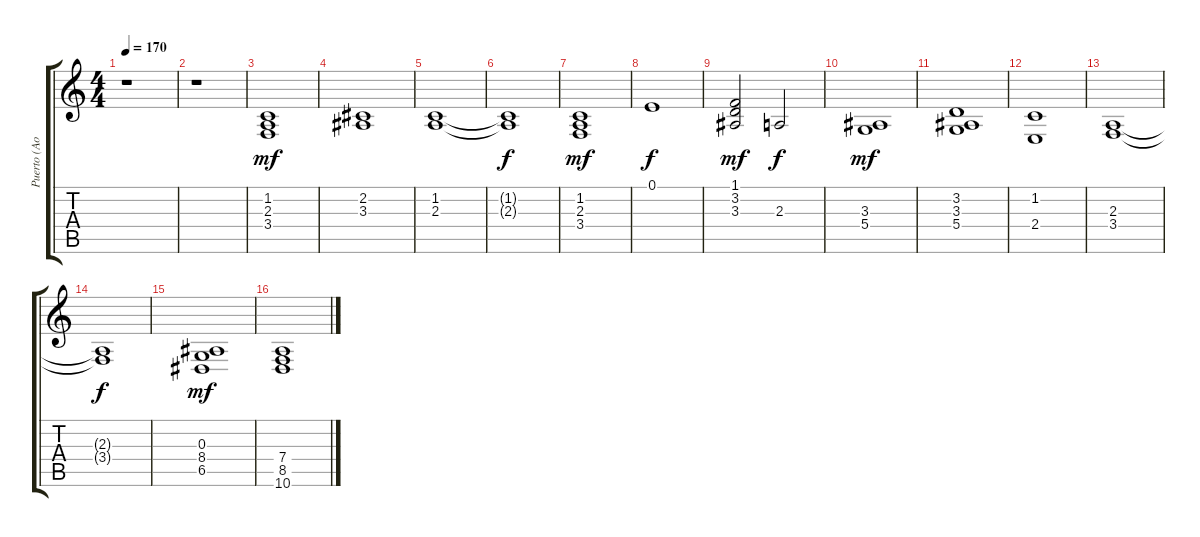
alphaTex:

\track ("Puerto (Aoshi)RH" "Puerto (Ao") {instrument stringensemble1}
\staff {score tabs}
\tuning (E4 B3 G3 D3 A2 E2) {hide}
\ts (4 4)
\tempo 170
\clef g2
\ks c
r.1{dy f} |
r.1 |
(1.2 2.3 3.4).1{dy mf} |
(2.2 3.3).1 |
(1.2 2.3).1 |
(1.2{t} 2.3{t}).1{dy f} |
(1.2 2.3 3.4).1{dy mf} |
0.1.1{dy f} |
(1.1 3.2 3.3).2{dy mf} 2.3.2{dy f} |
(3.3 5.4).1{dy mf} |
(3.2 3.3 5.4).1 |
(1.2 2.4).1 |
(2.3 3.4).1 |
(2.3{t} 3.4{t}).1{dy f} |
(0.3 8.4 6.5).1{dy mf} |
(7.4 8.5 10.6).1
